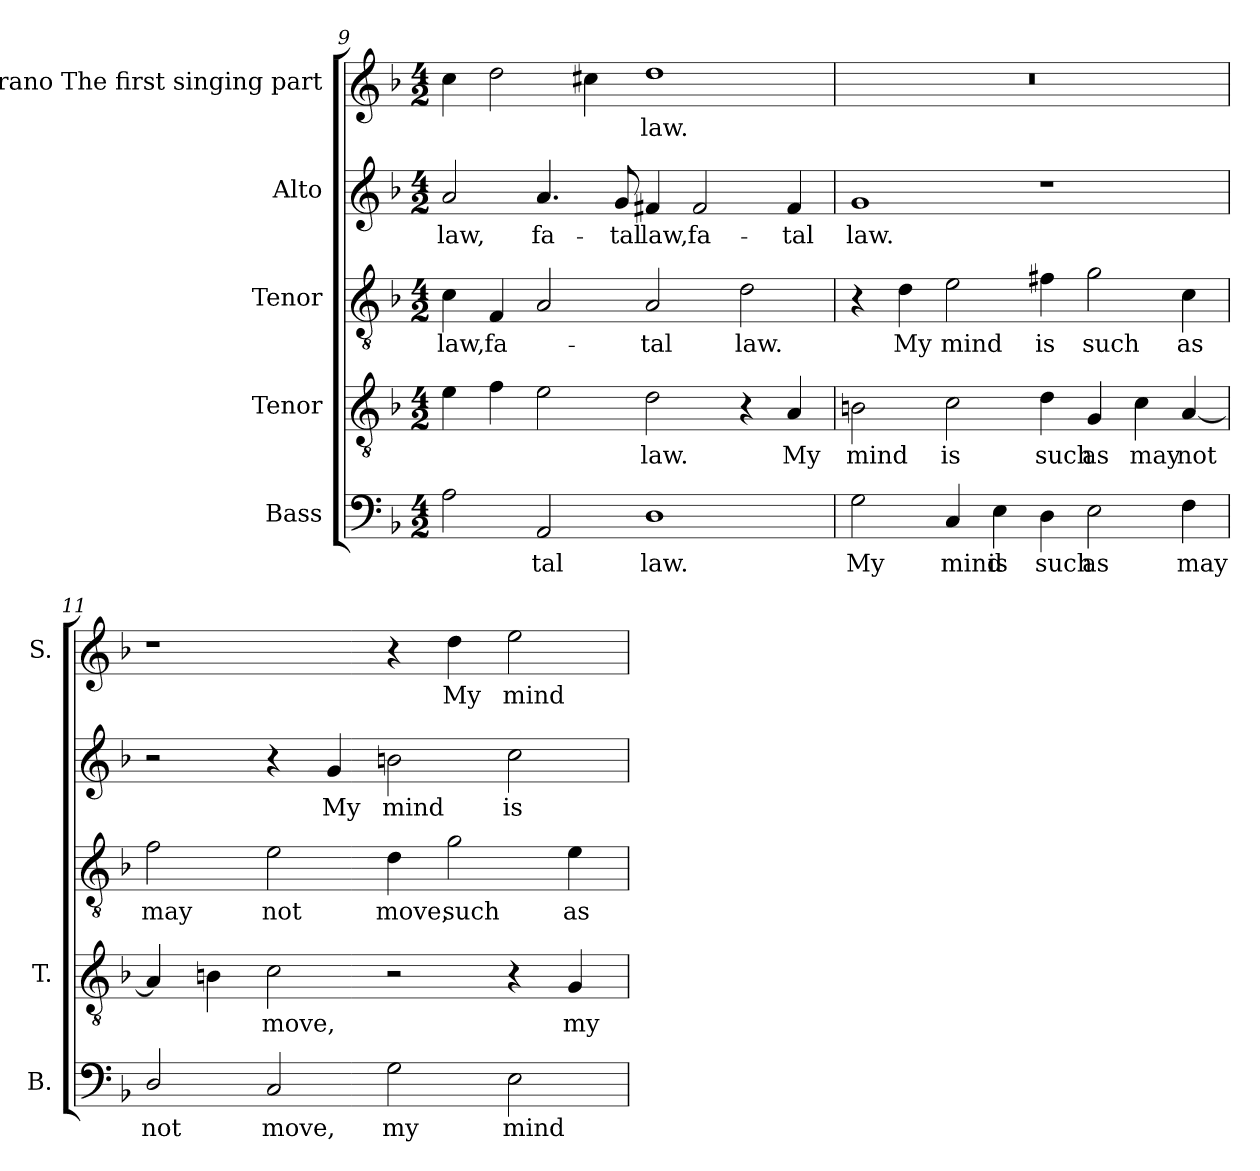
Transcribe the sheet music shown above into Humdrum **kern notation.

**kern	**text	**kern	**text	**kern	**text	**kern	**text	**kern	**text
*part5	*part5	*part4	*part4	*part3	*part3	*part2	*part2	*part1	*part1
*staff5	*staff5	*staff4	*staff4	*staff3	*staff3	*staff2	*staff2	*staff1	*staff1
*I"Bass	*	*I"Tenor	*	*I"Tenor	*	*I"Alto	*	*I"Soprano The first singing part	*
*I'B.	*	*I'T.	*	*	*	*	*	*I'S.	*
*clefF4	*	*clefGv2	*	*clefGv2	*	*clefG2	*	*clefG2	*
*	*	*ITrd7c12	*	*ITrd7c12	*	*ITrd7c12	*	*	*
*k[b-]	*	*k[b-]	*	*k[b-]	*	*k[b-]	*	*k[b-]	*
*F:	*	*F:	*	*F:	*	*F:	*	*F:	*
*M4/2	*	*M4/2	*	*M4/2	*	*M4/2	*	*M4/2	*
=9	=9	=9	=9	=9	=9	=9	=9	=9	=9
!	!	!	!	!	!LO:LY:b:color=#000000	!	!	!	!
!	!	!	!	!	!	!	!LO:LY:b:color=#000000	!	!
2Ai\	.	4Ei\	.	4Ci\	law,	2Ai/	law,	4cci\	.
!	!	!	!	!	!LO:LY:b:color=#000000	!	!	!	!
.	.	4Fi\	.	4FFi/	fa-	.	.	2ddi\	.
!	!LO:LY:b:color=#000000	!	!	!	!	!	!	!	!
!	!	!	!	!	!	!	!LO:LY:b:color=#000000	!	!
2AAi/	-tal	2Ei\	.	2AAi/	.	4.Ai/	fa-	.	.
.	.	.	.	.	.	.	.	4cc#Xi\	.
!	!	!	!	!	!	!	!LO:LY:b:color=#000000	!	!
.	.	.	.	.	.	8Gi/	-tal	.	.
!	!LO:LY:b:color=#000000	!	!	!	!	!	!	!	!
!	!	!	!LO:LY:b:color=#000000	!	!	!	!	!	!
!	!	!	!	!	!LO:LY:b:color=#000000	!	!	!	!
!	!	!	!	!	!	!	!LO:LY:b:color=#000000	!	!
!	!	!	!	!	!	!	!	!	!LO:LY:b:color=#000000
1Di	law.	2Di\	law.	2AAi/	-tal	4F#Xi/	law,	1ddi	law.
!	!	!	!	!	!	!	!LO:LY:b:color=#000000	!	!
.	.	.	.	.	.	2F#i/	fa-	.	.
!	!	!	!	!	!LO:LY:b:color=#000000	!	!	!	!
.	.	4r	.	2Di\	law.	.	.	.	.
!	!	!	!LO:LY:b:color=#000000	!	!	!	!	!	!
!	!	!	!	!	!	!	!LO:LY:b:color=#000000	!	!
.	.	4AAi/	My	.	.	4F#i/	-tal	.	.
!!LO:PB:g=z
=10	=10	=10	=10	=10	=10	=10	=10	=10	=10
!	!LO:LY:b:color=#000000	!	!	!	!	!	!	!	!
!	!	!	!LO:LY:b:color=#000000	!	!	!	!	!	!
!	!	!	!	!	!	!	!LO:LY:b:color=#000000	!LO:N:vis=1	!
2Gi\	My	2BBni\	mind	4r	.	1Gi	law.	0r	.
!	!	!	!	!	!LO:LY:b:color=#000000	!	!	!	!
.	.	.	.	4Di\	My	.	.	.	.
!	!LO:LY:b:color=#000000	!	!	!	!	!	!	!	!
!	!	!	!LO:LY:b:color=#000000	!	!	!	!	!	!
!	!	!	!	!	!LO:LY:b:color=#000000	!	!	!	!
4Ci/	mind	2Ci\	is	2Ei\	mind	.	.	.	.
!	!LO:LY:b:color=#000000	!	!	!	!	!	!	!	!
4Ei\	is	.	.	.	.	.	.	.	.
!	!LO:LY:b:color=#000000	!	!	!	!	!	!	!	!
!	!	!	!LO:LY:b:color=#000000	!	!	!	!	!	!
!	!	!	!	!	!LO:LY:b:color=#000000	!	!	!	!
4Di\	such	4Di\	such	4F#Xi\	is	1r	.	.	.
!	!LO:LY:b:color=#000000	!	!	!	!	!	!	!	!
!	!	!	!LO:LY:b:color=#000000	!	!	!	!	!	!
!	!	!	!	!	!LO:LY:b:color=#000000	!	!	!	!
2Ei\	as	4GGi/	as	2Gi\	such	.	.	.	.
!	!	!	!LO:LY:b:color=#000000	!	!	!	!	!	!
.	.	4Ci\	may	.	.	.	.	.	.
!	!LO:LY:b:color=#000000	!	!	!	!	!	!	!	!
!	!	!	!LO:LY:b:color=#000000	!	!	!	!	!	!
!	!	!	!	!	!LO:LY:b:color=#000000	!	!	!	!
4Fi\	may	[4AAi/	not	4Ci\	as	.	.	.	.
=11	=11	=11	=11	=11	=11	=11	=11	=11	=11
!	!LO:LY:b:color=#000000	!	!	!	!	!	!	!	!
!	!	!	!	!	!LO:LY:b:color=#000000	!	!	!	!
2Di/	not	4AAi/]	.	2Fi\	may	2r	.	1r	.
.	.	4BBni\	.	.	.	.	.	.	.
!	!LO:LY:b:color=#000000	!	!	!	!	!	!	!	!
!	!	!	!LO:LY:b:color=#000000	!	!	!	!	!	!
!	!	!	!	!	!LO:LY:b:color=#000000	!	!	!	!
2Ci/	move,	2Ci\	move,	2Ei\	not	4r	.	.	.
!	!	!	!	!	!	!	!LO:LY:b:color=#000000	!	!
.	.	.	.	.	.	4Gi/	My	.	.
!	!LO:LY:b:color=#000000	!	!	!	!	!	!	!	!
!	!	!	!	!	!LO:LY:b:color=#000000	!	!	!	!
!	!	!	!	!	!	!	!LO:LY:b:color=#000000	!	!
2Gi\	my	2r	.	4Di\	move,	2Bni\	mind	4r	.
!	!	!	!	!	!LO:LY:b:color=#000000	!	!	!	!
!	!	!	!	!	!	!	!	!	!LO:LY:b:color=#000000
.	.	.	.	2Gi\	such	.	.	4ddi\	My
!	!LO:LY:b:color=#000000	!	!	!	!	!	!	!	!
!	!	!	!	!	!	!	!LO:LY:b:color=#000000	!	!
!	!	!	!	!	!	!	!	!	!LO:LY:b:color=#000000
2Ei\	mind	4r	.	.	.	2ci\	is	2eei\	mind
!	!	!	!LO:LY:b:color=#000000	!	!	!	!	!	!
!	!	!	!	!	!LO:LY:b:color=#000000	!	!	!	!
.	.	4GGi/	my	4Ei\	as	.	.	.	.
=	=	=	=	=	=	=	=	=	=
*-	*-	*-	*-	*-	*-	*-	*-	*-	*-
